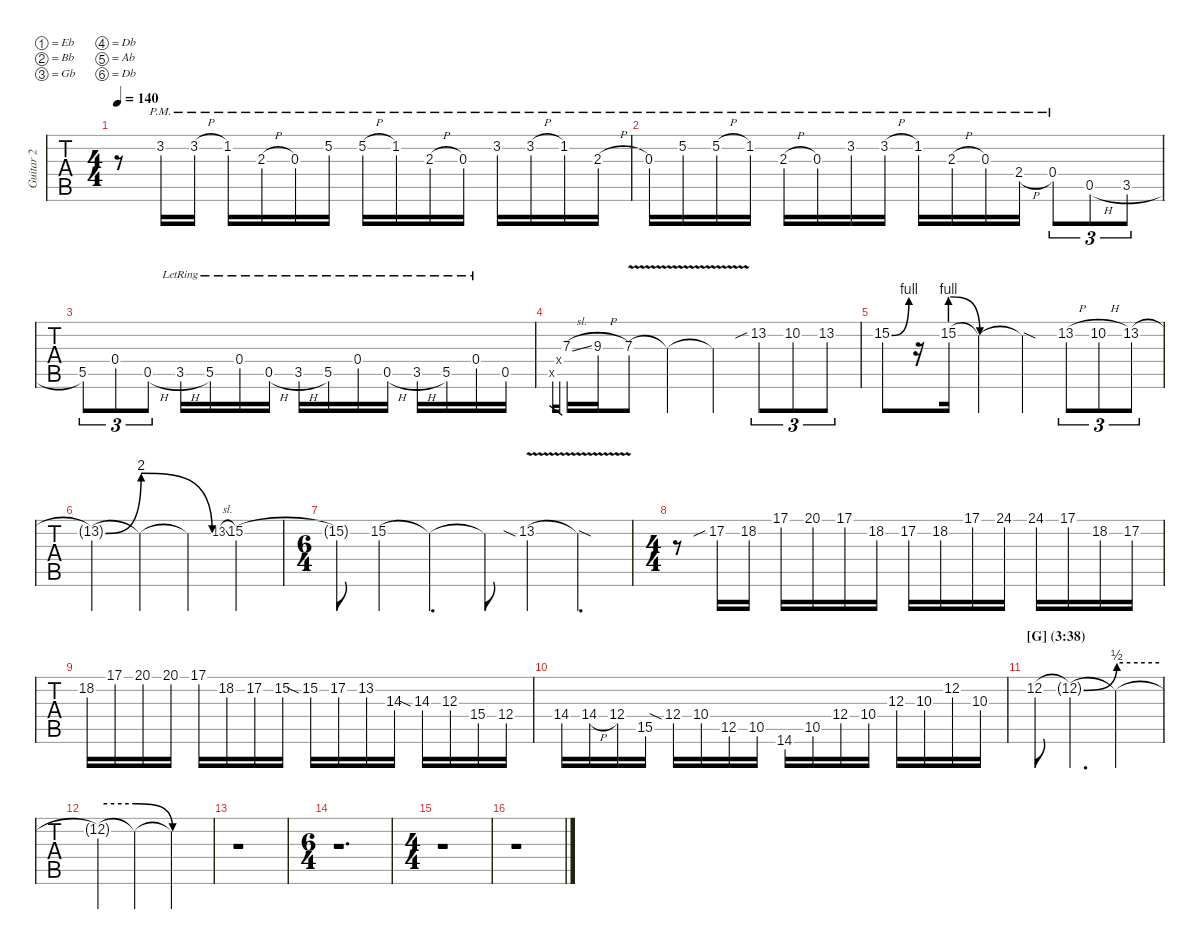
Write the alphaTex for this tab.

\defaultSystemsLayout 4
\hideDynamics
\bracketExtendMode nobrackets
\multiTrackTrackNamePolicy allsystems
\firstSystemTrackNameMode fullname
\otherSystemsTrackNameMode fullname
\otherSystemsTrackNameOrientation horizontal
\track ("Guitar 2" "Guitar 2") {instrument overdrivenguitar}
\staff {tabs}
\tuning (Eb4 Bb3 Gb3 Db3 Ab2 Db2)
\ts (4 4)
\scale
1.02438
\tempo 140
\accidentals auto
\clef g2
\ottava regular
\simile none
\ks aminor
r.8{dy mf} 3.2{pm acc x}.16 3.2{h pm acc x}.16 1.2{pm acc #}.16 2.3{h pm acc x}.16 0.3{pm acc x}.16 5.2{pm acc x}.16 5.2{h pm acc x}.16 1.2{pm acc #}.16 2.3{h pm acc x}.16 0.3{pm acc x}.16 3.2{pm acc x}.16 3.2{h pm acc x}.16 1.2{pm acc #}.16 2.3{h pm acc x}.16 |
\scale
0.975622 0.3{pm acc x}.16 5.2{pm acc x}.16 5.2{h pm acc x}.16 1.2{pm acc #}.16 2.3{h pm acc x}.16 0.3{pm acc x}.16 3.2{pm acc x}.16 3.2{h pm acc x}.16 1.2{pm acc #}.16 2.3{h pm acc x}.16 0.3{pm acc x}.16 2.4{h pm acc x}.16 0.4{pm acc x}.8{tu (3 2)} 0.5{h acc x}.8{tu (3 2)} 3.5{h acc #}.8{tu (3 2)} |
\scale
1.02079 5.5{acc x}.8{tu (3 2)} 0.4{acc x}.8{tu (3 2)} 0.5{h acc x}.8{tu (3 2)} 3.5{h lr acc #}.16 5.5{lr acc x}.16 0.4{lr acc x}.16 0.5{h lr acc x}.16 3.5{h lr acc #}.16 5.5{lr acc x}.16 0.4{lr acc x}.16 0.5{h lr acc x}.16 3.5{h lr acc #}.16 5.5{lr acc x}.16 0.4{lr acc x}.16 0.5{acc x}.16 |
\scale
0.979207 0.5{x acc x}.16{gr} 0.4{x acc x}.16{gr} 7.3{sl acc x}.16 9.3{h acc x}.16 7.3{v acc x}.8 7.3{v t acc x}.4 7.3{v t acc x}.4 13.2{sib acc #}.8{tu (3 2)} 10.2{acc x}.8{tu (3 2)} 13.2{acc #}.8{tu (3 2)} |
\scale
1.02183 15.2{be (bend 12 0 23.4 4) acc x}.8 r.16 15.2{be (prebendrelease 0 4 30 0)}.16 15.2{be (hold 0 0 60 0) t acc x}.4 15.2{be (hold 0 0 60 0) sod t acc x}.4 13.2{h acc #}.8{tu (3 2)} 10.2{h acc x}.8{tu (3 2)} 13.2{acc #}.8{tu (3 2)} |
\scale
0.978168 13.2{be (bend 0 0 25.8 8) t acc #}.4 13.2{be (release 16.2 8 59.4 0) t}.4 13.2{t acc #}.4 13.2{sl acc #}.8{gr} 15.2{acc x}.4 |
\ts (6 4)
\scale
1.01956 15.2{t acc x}.8 15.2{acc x}.4 15.2{t acc x}.4{d} 15.2{t acc x}.8 13.2{v sia acc #}.4 13.2{v sod t acc #}.4{d} |
\ts (4 4)
\scale
0.980442 r.8 17.2{sib acc x}.16 18.2{acc #}.16 17.1{acc x}.16 20.1{acc #}.16 17.1{acc x}.16 18.2{acc #}.16 17.2{acc x}.16 18.2{acc #}.16 17.1{acc x}.16 24.1{acc x}.16 24.1{acc x}.16 17.1{acc x}.16 18.2{acc #}.16 17.2{acc x}.16 |
\scale
1.02146 18.2{acc #}.16 17.1{acc x}.16 20.1{acc #}.16 20.1{acc #}.16 17.1{acc x}.16 18.2{acc #}.16 17.2{acc x}.16 15.2{acc x}.16 15.2{sia acc x}.16 17.2{acc x}.16 13.2{acc #}.16 14.3{acc x}.16 14.3{sia acc x}.16 12.3{acc x}.16 15.4{acc #}.16 12.4{acc x}.16 |
\scale
0.978543 14.4{acc x}.16 14.4{h acc x}.16 12.4{acc x}.16 15.5{acc #}.16 12.4{sia acc x}.16 10.4{acc #}.16 12.5{acc x}.16 10.5{acc x}.16 14.6{acc x}.16 10.5{acc x}.16 12.4{acc x}.16 10.4{acc #}.16 12.3{acc x}.16 10.3{acc #}.16 12.2{acc x}.16 10.3{acc #}.16 |
\section ("G" "(3:38)")
\scale
1.0265 12.2{acc x}.8 12.2{be (bend 0 0 7.8 2) t acc x}.4{d} 12.2{be (hold 0 2 60 2) t}.2 |
\scale
0.973497 12.2{be (hold 0 2 60 2) t}.4 12.2{be (release 0 2 59.4 0) t}.4 12.2{be (hold 0 0 60 0) v t acc x}.2 |
\scale
1.01989 r.1 |
\ts (6 4)
\scale
0.980113 r.1{d} |
\ts (4 4)
\scale
1.01948 r.1 |
\scale
0.980522 r.1
